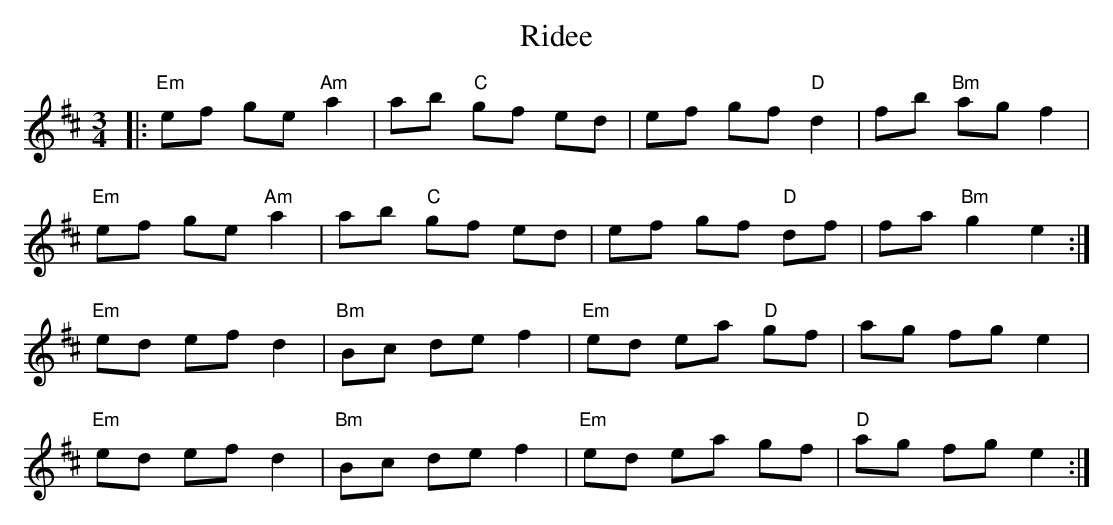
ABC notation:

X:1
T: Ridee
M: 3/4
L: 1/8
K: Edor
|:"Em"ef ge "Am"a2|ab "C"gf ed|ef gf "D"d2|fb "Bm"ag f2|
"Em"ef ge "Am"a2|ab "C"gf ed|ef gf "D"df|fa "Bm"g2e2:|
"Em"ed ef d2|"Bm"Bc de f2|"Em"ed ea "D"gf|ag fg e2|
"Em"ed ef d2|"Bm"Bc de f2|"Em"ed ea gf|"D"ag fg e2:|
